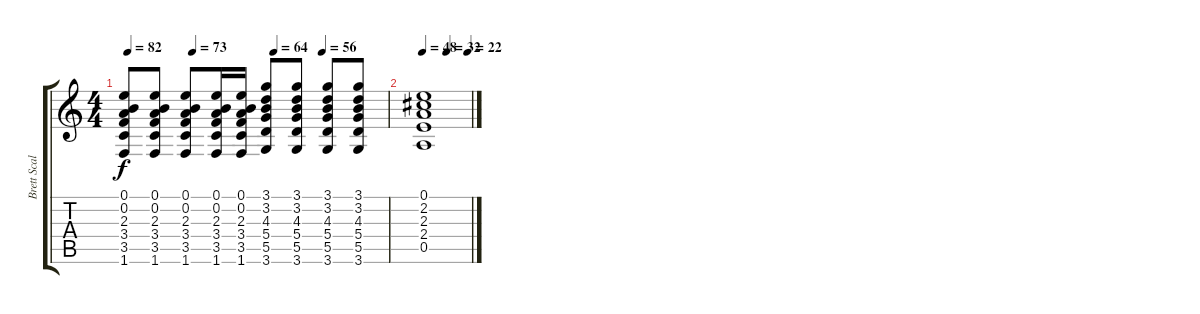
\track ("Brett Scallions (Rhythm Guitar)" "Brett Scal") {instrument acousticguitarsteel}
\staff {score tabs}
\tuning (E4 B3 G3 D3 A2 E2) {hide}
\ts (4 4)
\tempo 82
\tempo (73 0.25)
\tempo (64 0.5625)
\tempo (56 0.75)
\clef g2
\ks c
(0.1 0.2 2.3 3.4 3.5 1.6).8{dy f} (0.1 0.2 2.3 3.4 3.5 1.6).8 (0.1 0.2 2.3 3.4 3.5 1.6).8 (0.1 0.2 2.3 3.4 3.5 1.6).16 (0.1 0.2 2.3 3.4 3.5 1.6).16 (3.1 3.2 4.3 5.4 5.5 3.6).8 (3.1 3.2 4.3 5.4 5.5 3.6).8 (3.1 3.2 4.3 5.4 5.5 3.6).8 (3.1 3.2 4.3 5.4 5.5 3.6).8 |
\tempo 48
\tempo (32 0.5)
\tempo (22 0.9375)
(0.1 2.2 2.3 2.4 0.5).1
